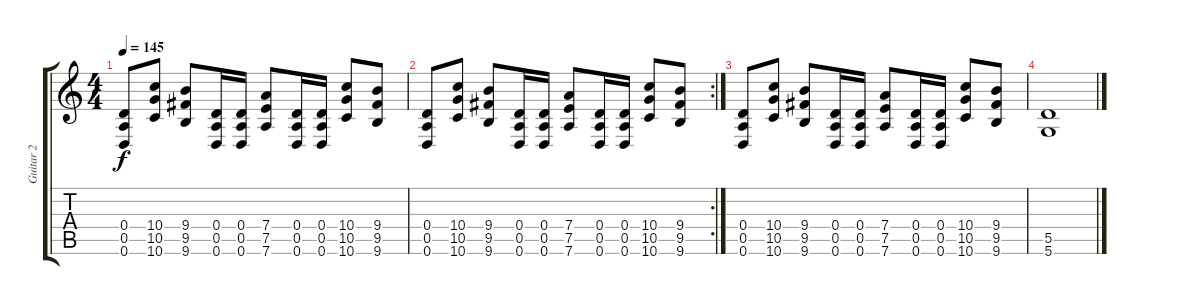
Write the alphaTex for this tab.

\track ("Guitar 2" "Guitar 2") {instrument distortionguitar}
\staff {score tabs}
\tuning (E4 B3 G3 D3 A2 D2) {hide}
\ts (4 4)
\tempo 145
\clef g2
\ks c
(0.4 0.5 0.6).8{dy f} (10.4 10.5 10.6).8 (9.4 9.5 9.6).8 (0.4 0.5 0.6).16 (0.4 0.5 0.6).16 (7.4 7.5 7.6).8 (0.4 0.5 0.6).16 (0.4 0.5 0.6).16 (10.4 10.5 10.6).8 (9.4 9.5 9.6).8 |
\rc 2
(0.4 0.5 0.6).8 (10.4 10.5 10.6).8 (9.4 9.5 9.6).8 (0.4 0.5 0.6).16 (0.4 0.5 0.6).16 (7.4 7.5 7.6).8 (0.4 0.5 0.6).16 (0.4 0.5 0.6).16 (10.4 10.5 10.6).8 (9.4 9.5 9.6).8 |
(0.4 0.5 0.6).8 (10.4 10.5 10.6).8 (9.4 9.5 9.6).8 (0.4 0.5 0.6).16 (0.4 0.5 0.6).16 (7.4 7.5 7.6).8 (0.4 0.5 0.6).16 (0.4 0.5 0.6).16 (10.4 10.5 10.6).8 (9.4 9.5 9.6).8 |
(5.5 5.6).1
